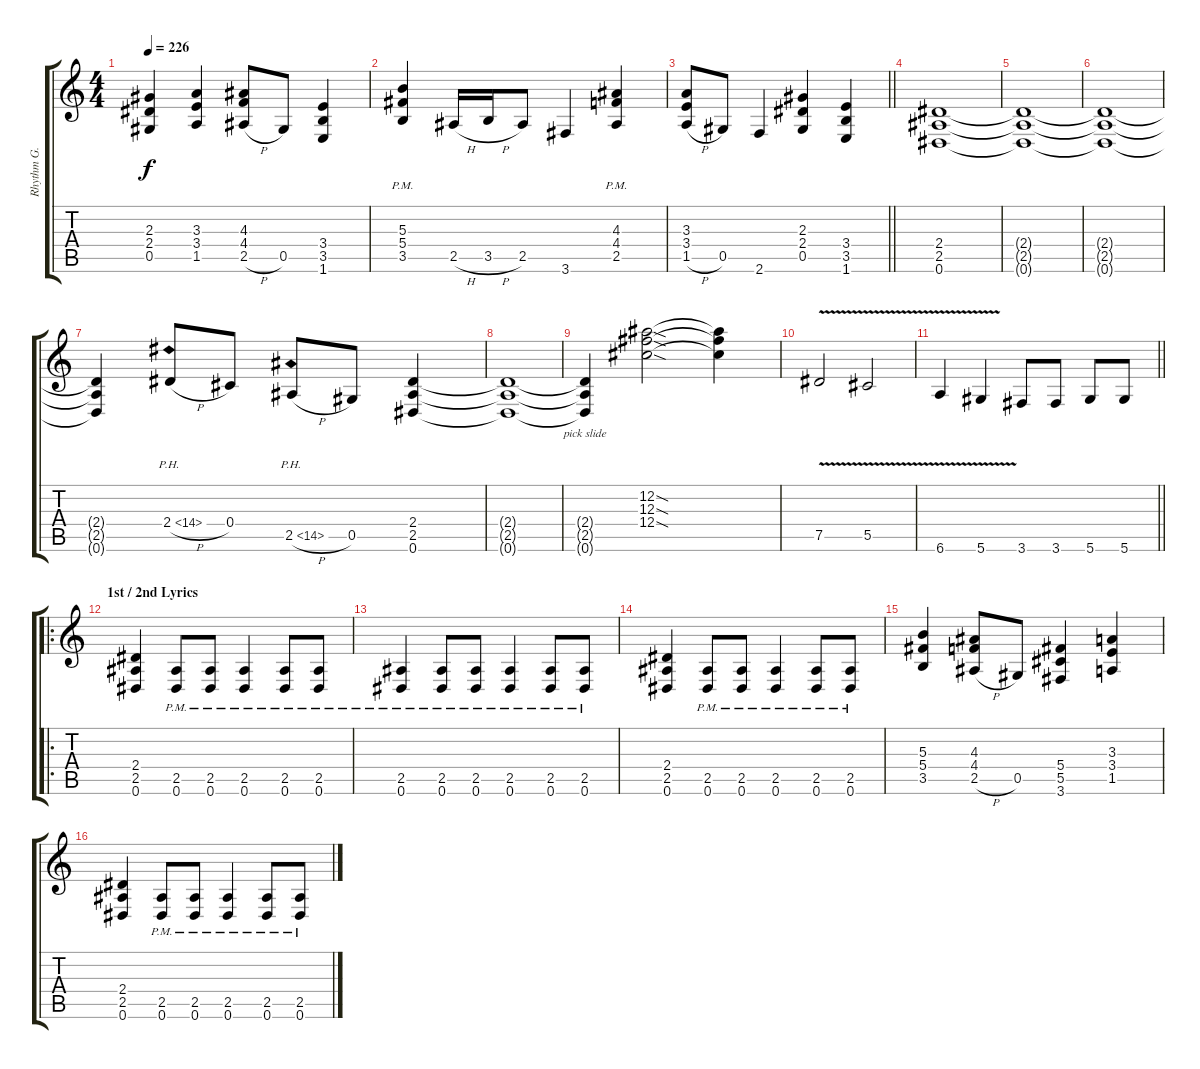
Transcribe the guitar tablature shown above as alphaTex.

\track ("Rhythm G." "Rhythm G.") {instrument distortionguitar}
\staff {score tabs}
\tuning (Eb4 Bb3 Gb3 Db3 Ab2 Eb2) {hide}
\ts (4 4)
\tempo 226
\clef g2
\ks c
(2.3 2.4 0.5).4{dy f} (3.3 3.4 1.5).4 (4.3 4.4 2.5{h}).8 0.5.8 (3.4 3.5 1.6).4 |
(5.3{pm} 5.4{pm} 3.5{pm}).4 2.5{h}.16 3.5{h}.16 2.5.8 3.6.4 (4.3{pm} 4.4{pm} 2.5{pm}).4 |
\barLineRight lightlight
(3.3 3.4 1.5{h}).8 0.5.8 2.6.4 (2.3 2.4 0.5).4 (3.4 3.5 1.6).4 |
(2.4 2.5 0.6).1 |
(2.4{t} 2.5{t} 0.6{t}).1 |
(2.4{t} 2.5{t} 0.6{t}).1 |
(2.4{t} 2.5{t} 0.6{t}).4 2.4{ph 12 h}.8 0.4.8 2.5{ph 12 h}.8 0.5.8 (2.4 2.5 0.6).4 |
(2.4{t} 2.5{t} 0.6{t}).1 |
(2.4{t} 2.5{t} 0.6{t}).4{lyrics (0 "pick slide") lyrics (1 "") lyrics (2 "") lyrics (3 "") lyrics (4 "")} (12.2{sod} 12.3{sod} 12.4{sod}).2 (12.2{t} 12.3{t} 12.4{t}).4 |
7.5{v}.2 5.5{v}.2 |
\barLineRight lightlight
6.6{v}.4 5.6{v}.4 3.6.8 3.6.8 5.6.8 5.6.8 |
\ro
\section ("" "1st / 2nd Lyrics")
(2.4 2.5 0.6).4 (2.5{pm} 0.6{pm}).8 (2.5{pm} 0.6{pm}).8 (2.5{pm} 0.6{pm}).4 (2.5{pm} 0.6{pm}).8 (2.5{pm} 0.6{pm}).8 |
(2.5{pm} 0.6{pm}).4 (2.5{pm} 0.6{pm}).8 (2.5{pm} 0.6{pm}).8 (2.5{pm} 0.6{pm}).4 (2.5{pm} 0.6{pm}).8 (2.5{pm} 0.6{pm}).8 |
(2.4 2.5 0.6).4 (2.5{pm} 0.6{pm}).8 (2.5{pm} 0.6{pm}).8 (2.5{pm} 0.6{pm}).4 (2.5{pm} 0.6{pm}).8 (2.5{pm} 0.6{pm}).8 |
(5.3 5.4 3.5).4 (4.3 4.4 2.5{h}).8 0.5.8 (5.4 5.5 3.6).4 (3.3 3.4 1.5).4 |
(2.4 2.5 0.6).4 (2.5{pm} 0.6{pm}).8 (2.5{pm} 0.6{pm}).8 (2.5{pm} 0.6{pm}).4 (2.5{pm} 0.6{pm}).8 (2.5{pm} 0.6{pm}).8
